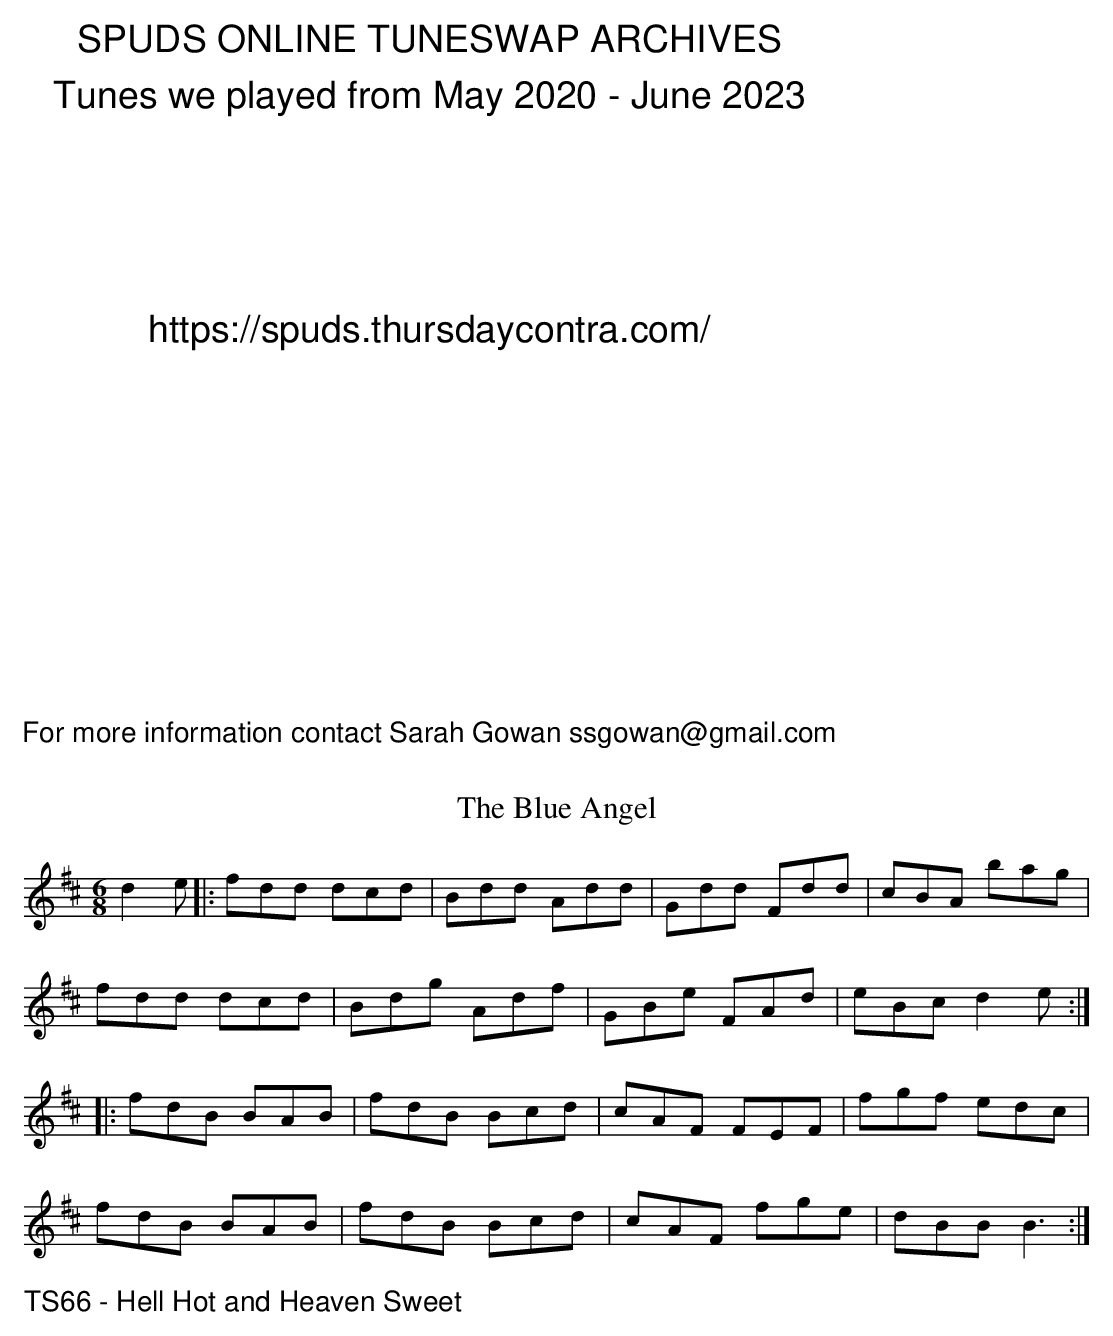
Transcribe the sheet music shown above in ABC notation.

X:1
T:Blue Angel, The
M:6/8
L:1/8
K:D
d2e|:fdd dcd|Bdd Add|Gdd Fdd|cBA bag|
fdd dcd|Bdg Adf|GBe FAd|eBc d2e:|
|:fdB BAB|fdB Bcd|cAF FEF|fgf edc|
fdB BAB|fdB Bcd|cAF fge|dBB B3:|
